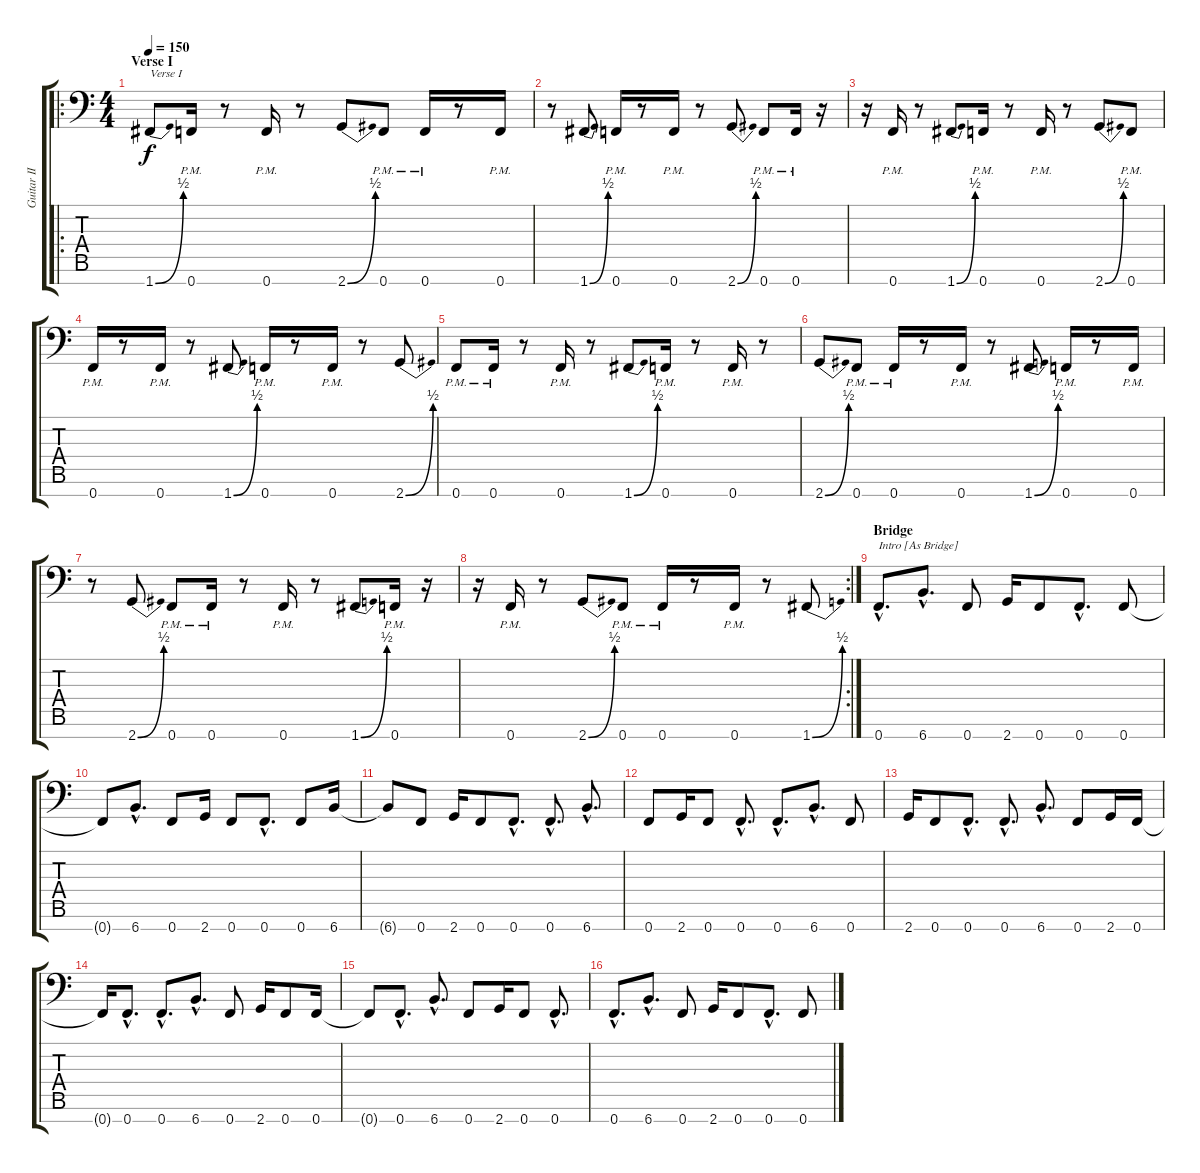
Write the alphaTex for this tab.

\track ("Guitar II [Martin Hagstrom]" "Guitar II ") {instrument distortionguitar}
\staff {score tabs}
\tuning (C4 G3 Eb3 Bb2 F2 C2 F1) {hide}
\ro
\ts (4 4)
\section ("" "Verse I")
\tempo 150
\clef f4
\ks c
1.7{be (bend 0 0 60 2)}.8{txt "Verse I" dy f} 0.7{pm}.16 r.8 0.7{pm}.16 r.8 2.7{be (bend 0 0 60 2)}.8 0.7{pm}.8 0.7{pm}.16 r.8 0.7{pm}.16 |
r.8 1.7{be (bend 0 0 60 2)}.8 0.7{pm}.16 r.8 0.7{pm}.16 r.8 2.7{be (bend 0 0 60 2)}.8 0.7{pm}.8 0.7{pm}.16 r.16 |
r.16 0.7{pm}.16 r.8 1.7{be (bend 0 0 60 2)}.8 0.7{pm}.16 r.8 0.7{pm}.16 r.8 2.7{be (bend 0 0 60 2)}.8 0.7{pm}.8 |
0.7{pm}.16 r.8 0.7{pm}.16 r.8 1.7{be (bend 0 0 60 2)}.8 0.7{pm}.16 r.8 0.7{pm}.16 r.8 2.7{be (bend 0 0 60 2)}.8 |
0.7{pm}.8 0.7{pm}.16 r.8 0.7{pm}.16 r.8 1.7{be (bend 0 0 60 2)}.8 0.7{pm}.16 r.8 0.7{pm}.16 r.8 |
2.7{be (bend 0 0 60 2)}.8 0.7{pm}.8 0.7{pm}.16 r.8 0.7{pm}.16 r.8 1.7{be (bend 0 0 60 2)}.8 0.7{pm}.16 r.8 0.7{pm}.16 |
r.8 2.7{be (bend 0 0 60 2)}.8 0.7{pm}.8 0.7{pm}.16 r.8 0.7{pm}.16 r.8 1.7{be (bend 0 0 60 2)}.8 0.7{pm}.16 r.16 |
\rc 2
r.16 0.7{pm}.16 r.8 2.7{be (bend 0 0 60 2)}.8 0.7{pm}.8 0.7{pm}.16 r.8 0.7{pm}.16 r.8 1.7{be (bend 0 0 60 2)}.8 |
\section ("" "Bridge")
0.7{hac}.8{d txt "Intro [As Bridge]"} 6.7{hac}.8{d} 0.7.8 2.7.16 0.7.8 0.7{hac}.8{d} 0.7.8 |
0.7{t}.8 6.7{hac}.8{d} 0.7.8 2.7.16 0.7.8 0.7{hac}.8{d} 0.7.8 6.7.16 |
6.7{t}.8 0.7.8 2.7.16 0.7.8 0.7{hac}.8{d} 0.7{hac}.8{d} 6.7{hac}.8{d} |
0.7.8 2.7.16 0.7.8 0.7{hac}.8{d} 0.7{hac}.8{d} 6.7{hac}.8{d} 0.7.8 |
2.7.16 0.7.8 0.7{hac}.8{d} 0.7{hac}.8{d} 6.7{hac}.8{d} 0.7.8 2.7.16 0.7.16 |
0.7{t}.16 0.7{hac}.8{d} 0.7{hac}.8{d} 6.7{hac}.8{d} 0.7.8 2.7.16 0.7.8 0.7.16 |
0.7{t}.8 0.7{hac}.8{d} 6.7{hac}.8{d} 0.7.8 2.7.16 0.7.8 0.7{hac}.8{d} |
0.7{hac}.8{d} 6.7{hac}.8{d} 0.7.8 2.7.16 0.7.8 0.7{hac}.8{d} 0.7.8
